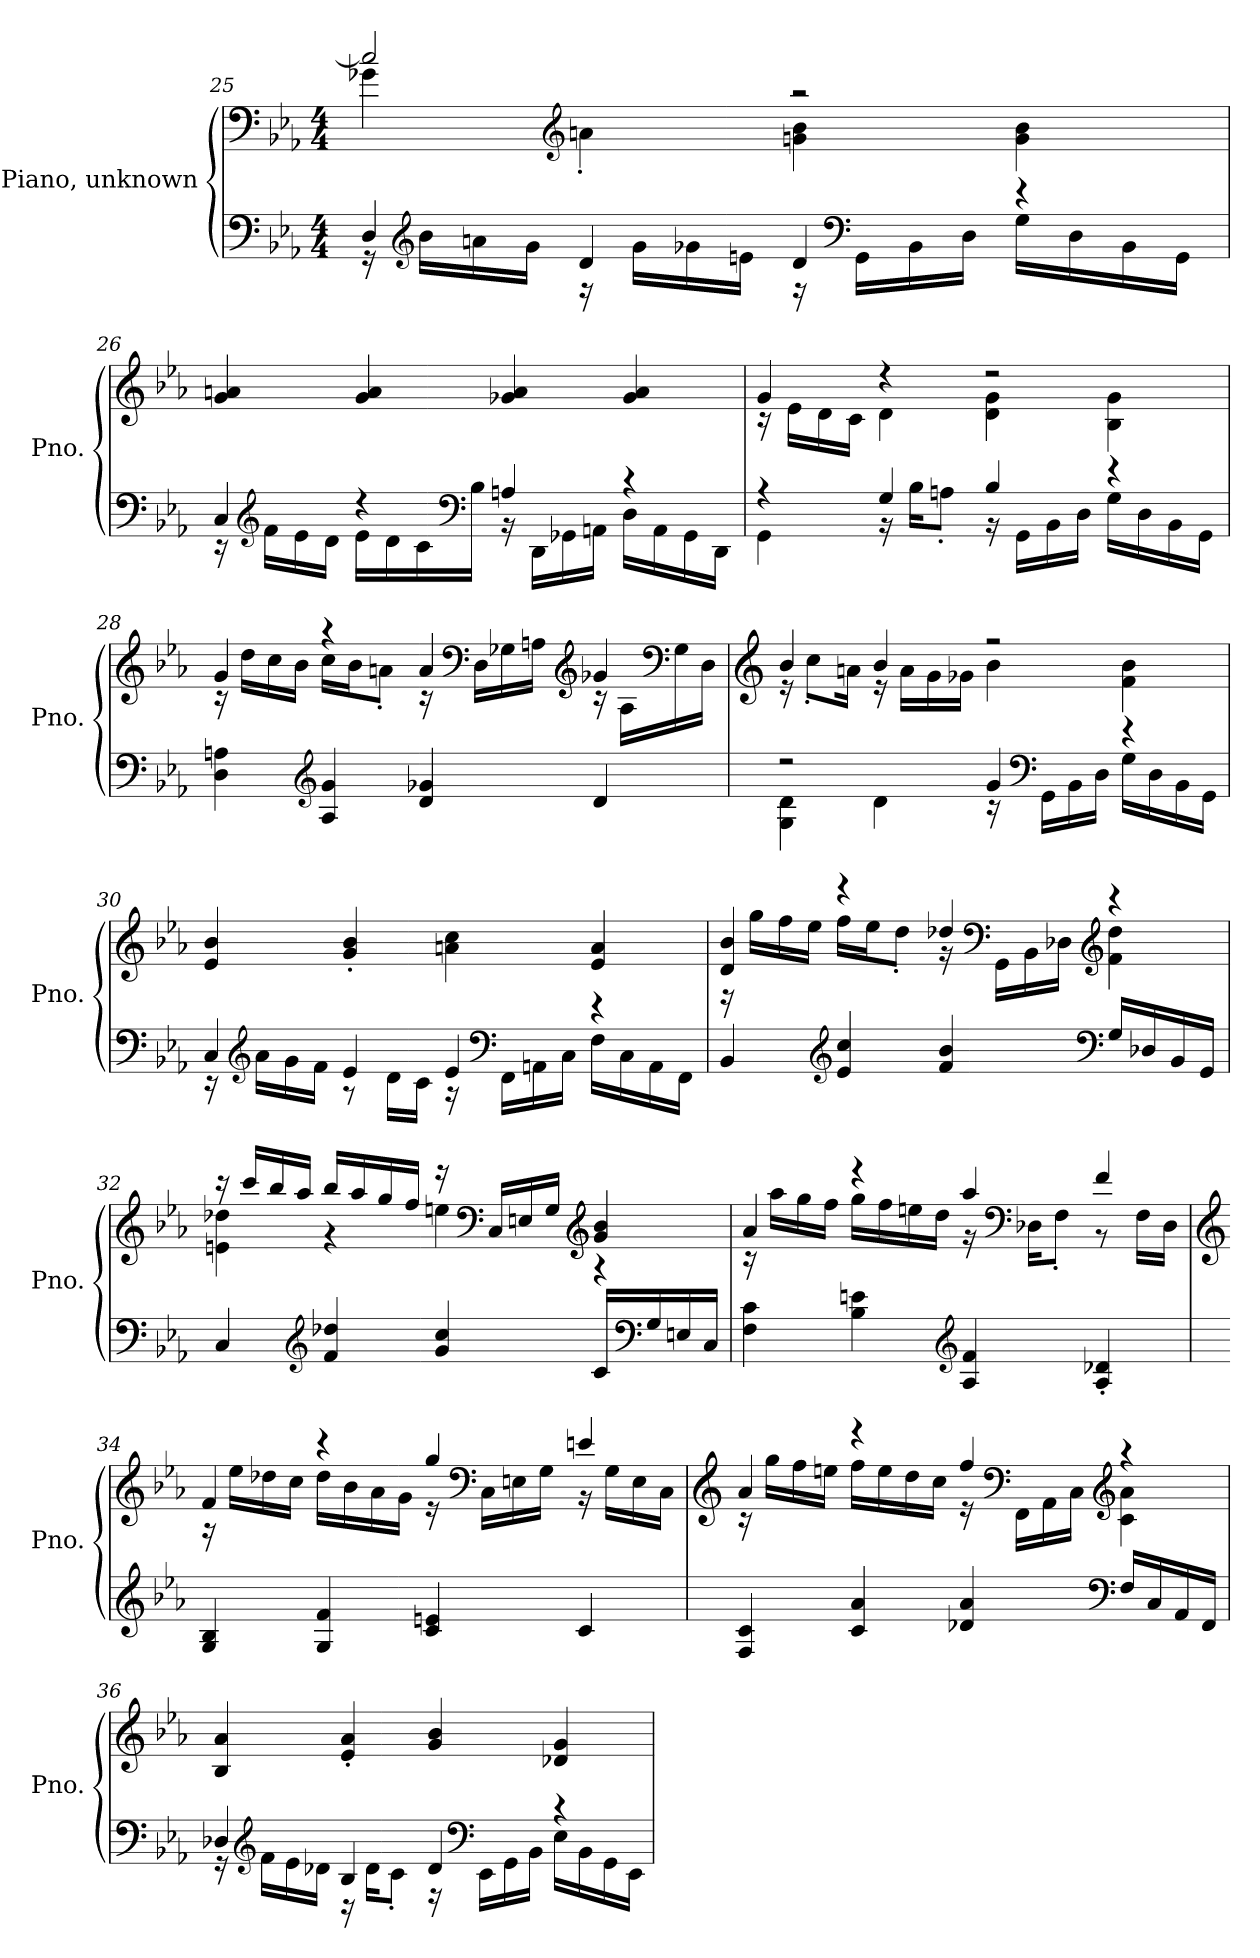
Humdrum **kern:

**kern	**kern
*part1	*part1
*staff2	*staff1
*I"Piano, unknown	*
*I'Pno.	*
!!LO:PB:g=z
*clefF4	*clefF4
*k[b-e-a-]	*k[b-e-a-]
*M4/4	*M4/4
=25	=25
*^	*^
4D/	16r	2cc/]	4g-X\
*clefG2	*	*	*
.	16b-\LL	.	.
.	16an\	.	.
.	16g\JJ	.	.
*	*	*clefG2	*
4d/	16r	.	4an'\
.	16g\LL	.	.
.	16g-X\	.	.
.	16en\JJ	.	.
4d/	16r	2r	4gn\ 4b-\
*clefF4	*	*	*
.	16GG\LL	.	.
.	16BB-\	.	.
.	16D\JJ	.	.
4r	16G\LL	.	4g\ 4b-\
.	16D\	.	.
.	16BB-\	.	.
.	16GG\JJ	.	.
*	*	*v	*v
=26	=26	=26
4C/	16r	4g/ 4an/
*clefG2	*	*
.	16f\LL	.
.	16e-\	.
.	16d\JJ	.
4r	16e-\LL	4g/ 4a/
.	16d\	.
.	16c\	.
*clefF4	*	*
.	16B-\JJ	.
4An/	16r	4g-X/ 4a/
.	16DD\LL	.
.	16GG-X\	.
.	16AAn\JJ	.
4r	16D\LL	4g-/ 4a/
.	16AA\	.
.	16GG-\	.
.	16DD\JJ	.
!!LO:LB:g=z
=27	=27	=27
*	*	*^
4r	4GG\	4g/	16r
.	.	.	16e-\LL
.	.	.	16d\
.	.	.	16c\JJ
4G/	16r	4r	4d\
.	16B-\KL	.	.
.	8An'\J	.	.
4B-/	16r	2r	4d\ 4g\
.	16GG\LL	.	.
.	16BB-\	.	.
.	16D\JJ	.	.
4r	16G\LL	.	4B-\ 4g\
.	16D\	.	.
.	16BB-\	.	.
.	16GG\JJ	.	.
*v	*v	*	*
=28	=28	=28
4D\ 4An\	4g/	16r
.	.	16dd\LL
.	.	16cc\
.	.	16b-\JJ
*clefG2	*	*
4A/ 4g/	4r	16cc\LL
.	.	16b-\J
.	.	8an'\J
4d/ 4g-X/	4a/	16r
*	*clefF4	*
.	.	16D\LL
.	.	16G-X\
.	.	16An\JJ
*	*clefG2	*
4d/	4g-X/	16r
.	.	16A\LL
*	*clefF4	*
.	.	16G-\
.	.	16D\JJ
!!LO:LB:g=z	!!
=29	=29	=29
*	*clefG2	*
*^	*	*
2r	4G\ 4d\	4b-/	16r
.	.	.	8cc'\L
.	.	.	16an\Jk
.	4d\	4b-/	16r
.	.	.	16a\LL
.	.	.	16g\
.	.	.	16g-X\JJ
4g/	16r	2r	4b-\
*clefF4	*	*	*
.	16GG\LL	.	.
.	16BB-\	.	.
.	16D\JJ	.	.
4r	16G\LL	.	4f\ 4b-\
.	16D\	.	.
.	16BB-\	.	.
.	16GG\JJ	.	.
*	*	*v	*v
=30	=30	=30
4C/	16r	4e-/ 4b-/
*clefG2	*	*
.	16a-\LL	.
.	16g\	.
.	16f\JJ	.
4e-/	8r	4g/' 4b-/'
.	16d\LL	.
.	16c\JJ	.
4e-/	16r	4an\ 4cc\
*clefF4	*	*
.	16FF\LL	.
.	16AAn\	.
.	16C\JJ	.
4r	16F\LL	4e-/ 4a/
.	16C\	.
.	16AA\	.
.	16FF\JJ	.
*v	*v	*
!!LO:LB:g=z
=31	=31
*	*^
4BB-/	4d/ 4b-/	16r
.	.	16gg\LL
.	.	16ff\
.	.	16ee-\JJ
*clefG2	*	*
4e-/ 4cc/	4r	16ff\LL
.	.	16ee-\J
.	.	8dd'\J
4f/ 4b-/	4dd-X/	16r
*	*clefF4	*
.	.	16GG\LL
.	.	16BB-\
.	.	16D-X\JJ
*clefF4	*clefG2	*
16G/LL	4r	4f\ 4dd-\
16D-X/	.	.
16BB-/	.	.
16GG/JJ	.	.
!!LO:LB:g=z	!!
=32	=32	=32
4C/	16r	4en\ 4dd-X\
.	16ccc/LL	.
.	16bb-/	.
.	16aa-/JJ	.
*clefG2	*	*
4f/ 4dd-X/	16bb-/LL	4r
.	16aa-/	.
.	16gg/	.
.	16ff/JJ	.
4g/ 4cc/	16r	4een\
*	*clefF4	*
.	16C/LL	.
.	16En/	.
.	16G/JJ	.
*	*clefG2	*
16c/LL	4g/ 4b-/	4r
*clefF4	*	*
16G/	.	.
16En/	.	.
16C/JJ	.	.
=33	=33	=33
4F\ 4c\	4a-/	16r
.	.	16aa-\LL
.	.	16gg\
.	.	16ff\JJ
4B-\ 4en\	4r	16gg\LL
.	.	16ff\
.	.	16een\
.	.	16dd\JJ
*clefG2	*	*
4A-/ 4f/	4aa-/	16r
*	*clefF4	*
.	.	16D-X\KL
.	.	8F'\J
4A-/' 4d-X/'	4f/	8r
.	.	16F\LL
.	.	16D-\JJ
!!LO:LB:g=z	!!
=34	=34	=34
*	*clefG2	*
4G/ 4B-/	4f/	16r
.	.	16ee-\LL
.	.	16dd-X\
.	.	16cc\JJ
4G/ 4f/	4r	16dd-\LL
.	.	16b-\
.	.	16a-\
.	.	16g\JJ
4c/ 4en/	4gg/	16r
*	*clefF4	*
.	.	16C\LL
.	.	16En\
.	.	16G\JJ
4c/	4en/	16r
.	.	16G\LL
.	.	16E\
.	.	16C\JJ
=35	=35	=35
*	*clefG2	*
4F/ 4c/	4a-/	16r
.	.	16gg\LL
.	.	16ff\
.	.	16een\JJ
4c/ 4a-/	4r	16ff\LL
.	.	16ee\
.	.	16dd\
.	.	16cc\JJ
4d-X/ 4a-/	4ff/	16r
*	*clefF4	*
.	.	16FF\LL
.	.	16AA-\
.	.	16C\JJ
*clefF4	*clefG2	*
16F/LL	4r	4c\ 4a-\
16C/	.	.
16AA-/	.	.
16FF/JJ	.	.
*	*v	*v
!!LO:PB:g=z
=36	=36
*^	*
4D-X/	16r	4B-/ 4a-/
*clefG2	*	*
.	16f\LL	.
.	16e-\	.
.	16d-X\JJ	.
4B-/	16r	4e-/' 4a-/'
.	16d-\KL	.
.	8c'\J	.
4d-/	16r	4g/ 4b-/
*clefF4	*	*
.	16EE-\LL	.
.	16GG\	.
.	16BB-\JJ	.
4r	16E-\LL	4d-X/ 4g/
.	16BB-\	.
.	16GG\	.
.	16EE-\JJ	.
*v	*v	*
=	=
*-	*-
